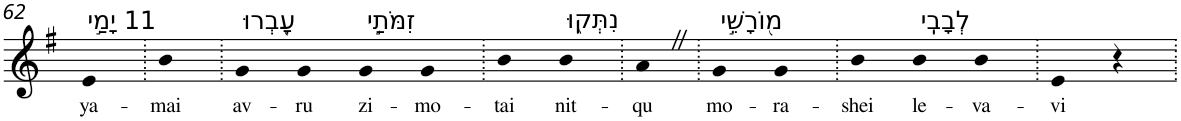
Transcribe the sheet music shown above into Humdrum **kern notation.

**kern	**text
*part1	*part1
*staff1	*staff1
*I"Piano	*
*I'Pno	*
!!LO:PB:g=z
*clefG2	*
*k[f#]	*
*G:	*
=62	=62
!LO:TX:a:t=11 יָמַ֣י	!
!	!LO:LY:b
4e	ya-
=63.	=63.
!	!LO:LY:b
4b	-mai
=64.	=64.
!LO:TX:a:t=עָ֭בְרוּ	!
!	!LO:LY:b
4g	av-
!	!LO:LY:b
4g	-ru
!LO:TX:a:t=זִמֹּתַ֣י	!
!	!LO:LY:b
4g	zi-
!	!LO:LY:b
4g	-mo-
=65.	=65.
!	!LO:LY:b
4b	-tai
!LO:TX:a:t=נִתְּק֑וּ	!
!	!LO:LY:b
4b	nit-
=66.	=66.
!	!LO:LY:b
4aZ	-qu
=67.	=67.
!LO:TX:a:t=מ֖וֹרָשֵׁ֣י	!
!	!LO:LY:b
4g	mo-
!	!LO:LY:b
4g	-ra-
=68.	=68.
!	!LO:LY:b
4b	-shei
!LO:TX:a:t=לְבָבִֽי	!
!	!LO:LY:b
4b	le-
!	!LO:LY:b
4b	-va-
=69.	=69.
!	!LO:LY:b
4e	-vi
4r	.
=.	=.
*-	*-
